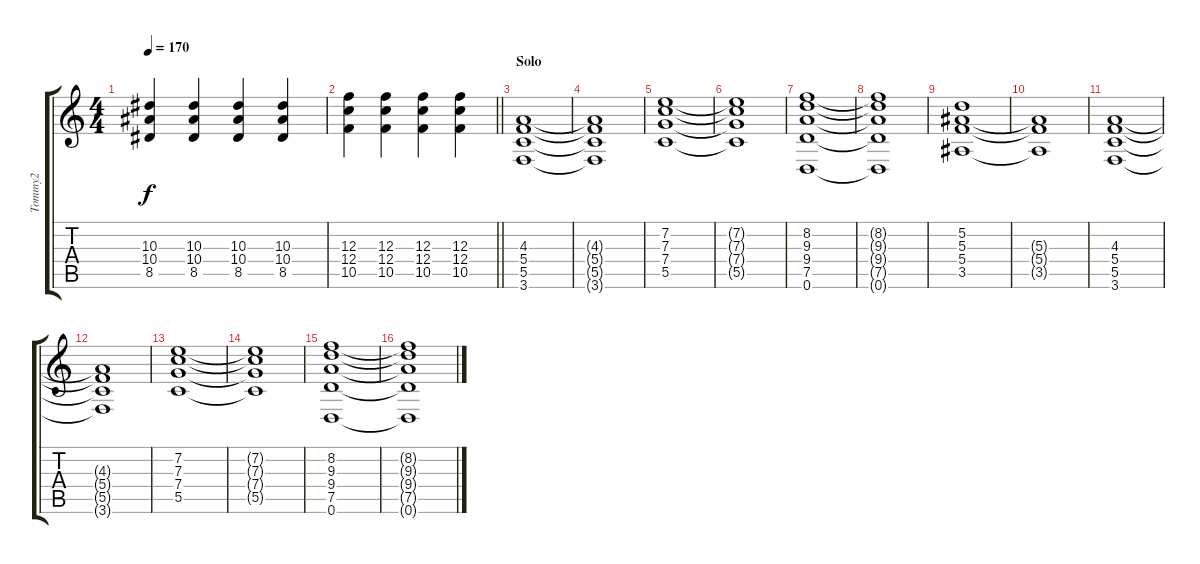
\track ("Tommy2" "Tommy2") {instrument distortionguitar}
\staff {score tabs}
\tuning (D4 A3 F3 C3 G2 D2) {hide}
\ts (4 4)
\tempo 170
\clef g2
\ks c
(10.3 10.4 8.5).4{dy f} (10.3 10.4 8.5).4 (10.3 10.4 8.5).4 (10.3 10.4 8.5).4 |
\barLineRight lightlight
(12.3 12.4 10.5).4 (12.3 12.4 10.5).4 (12.3 12.4 10.5).4 (12.3 12.4 10.5).4 |
\section ("" "Solo")
(4.3 5.4 5.5 3.6).1 |
(4.3{t} 5.4{t} 5.5{t} 3.6{t}).1 |
(7.2 7.3 7.4 5.5).1 |
(7.2{t} 7.3{t} 7.4{t} 5.5{t}).1 |
(8.2 9.3 9.4 7.5 0.6).1 |
(8.2{t} 9.3{t} 9.4{t} 7.5{t} 0.6{t}).1 |
(5.2 5.3 5.4 3.5).1 |
(5.3{t} 5.4{t} 3.5{t}).1 |
(4.3 5.4 5.5 3.6).1 |
(4.3{t} 5.4{t} 5.5{t} 3.6{t}).1 |
(7.2 7.3 7.4 5.5).1 |
(7.2{t} 7.3{t} 7.4{t} 5.5{t}).1 |
(8.2 9.3 9.4 7.5 0.6).1 |
(8.2{t} 9.3{t} 9.4{t} 7.5{t} 0.6{t}).1
